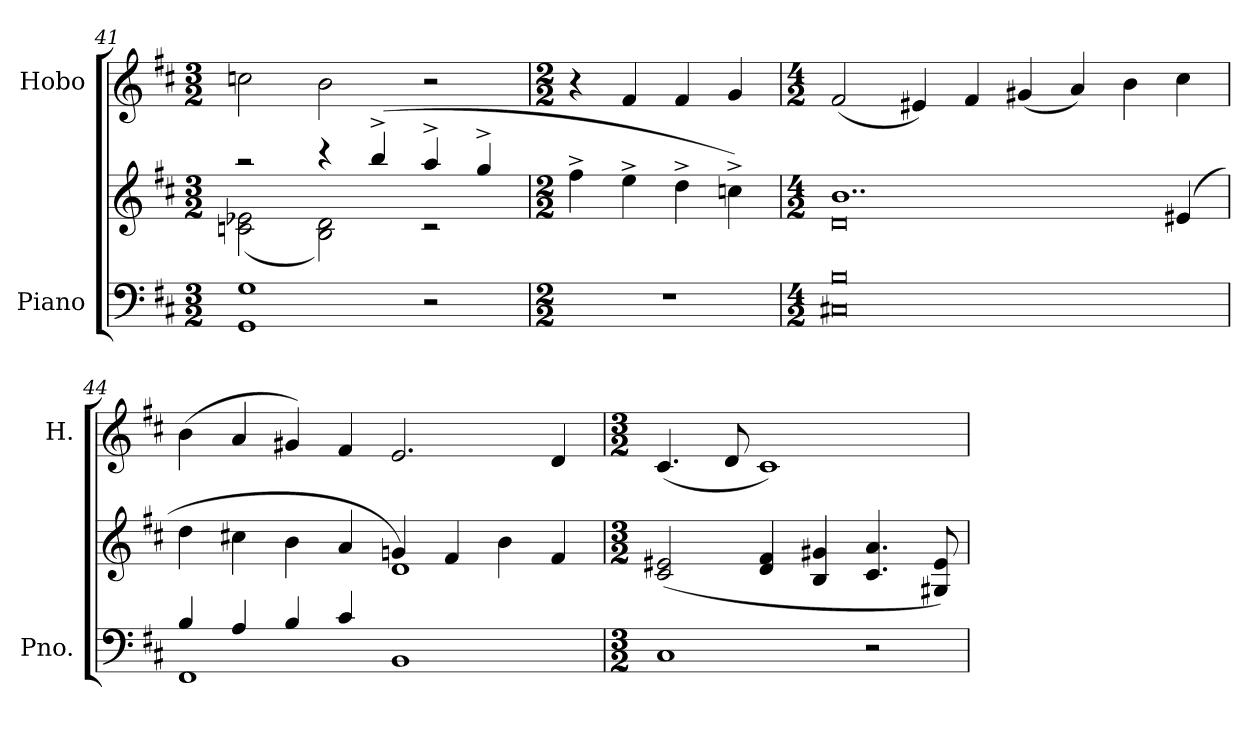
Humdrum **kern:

**kern	**kern	**kern
*part2	*part2	*part1
*staff3	*staff2	*staff1
*I"Piano	*	*I"Hobo
*I'Pno.	*	*I'H.
*clefF4	*clefG2	*clefG2
*k[f#c#]	*k[f#c#]	*k[f#c#]
*M3/2	*M3/2	*M3/2
=41	=41	=41
*	*^	*
1GG 1G	2r	(2cn\ 2e-X\	2ccn\
.	4r	2B\ 2d\)	2b\
.	(4bb^/	.	.
2r	4aa^/	2r	2r
.	4gg^/	.	.
*	*v	*v	*
!!LO:LB:g=z
=42	=42	=42
*M2/2	*M2/2	*M2/2
1r	4ff#^\	4r
.	4ee^\	4f#/
.	4dd^\	4f#/
.	4ccn^\)	4g/
=43	=43	=43
*M4/2	*M4/2	*M4/2
*	*^	*
0C#X 0B	1..b	0d	(2f#/
.	.	.	4e#X/)
.	.	.	4f#/
.	.	.	(4g#X/
.	.	.	4a/)
.	.	.	4b\
.	(>4e#X/	.	4cc#\
=44	=44	=44	=44
*^	*	*	*
(4B/	1FF#	4dd\	1ryy	(4b\
4A/	.	4cc#X\	.	4a/
4B/	.	4b\	.	4g#X/)
4c#/	.	4a/	.	4f#/
1ryy	1BB	4gn/	1d)	2.e/
.	.	4f#/	.	.
.	.	4b\	.	.
.	.	4f#/)	.	4d/
*v	*v	*	*	*
*	*v	*v	*
=45	=45	=45
*M3/2	*M3/2	*M3/2
1C#	(2c#/ 2e#X/	(4.c#/
.	.	8d/
.	4d/ 4f#/	1c#)
.	4B/ 4g#X/	.
2r	4.c#/ 4.a/	.
.	8G#X/ 8e#/)	.
=	=	=
*-	*-	*-
